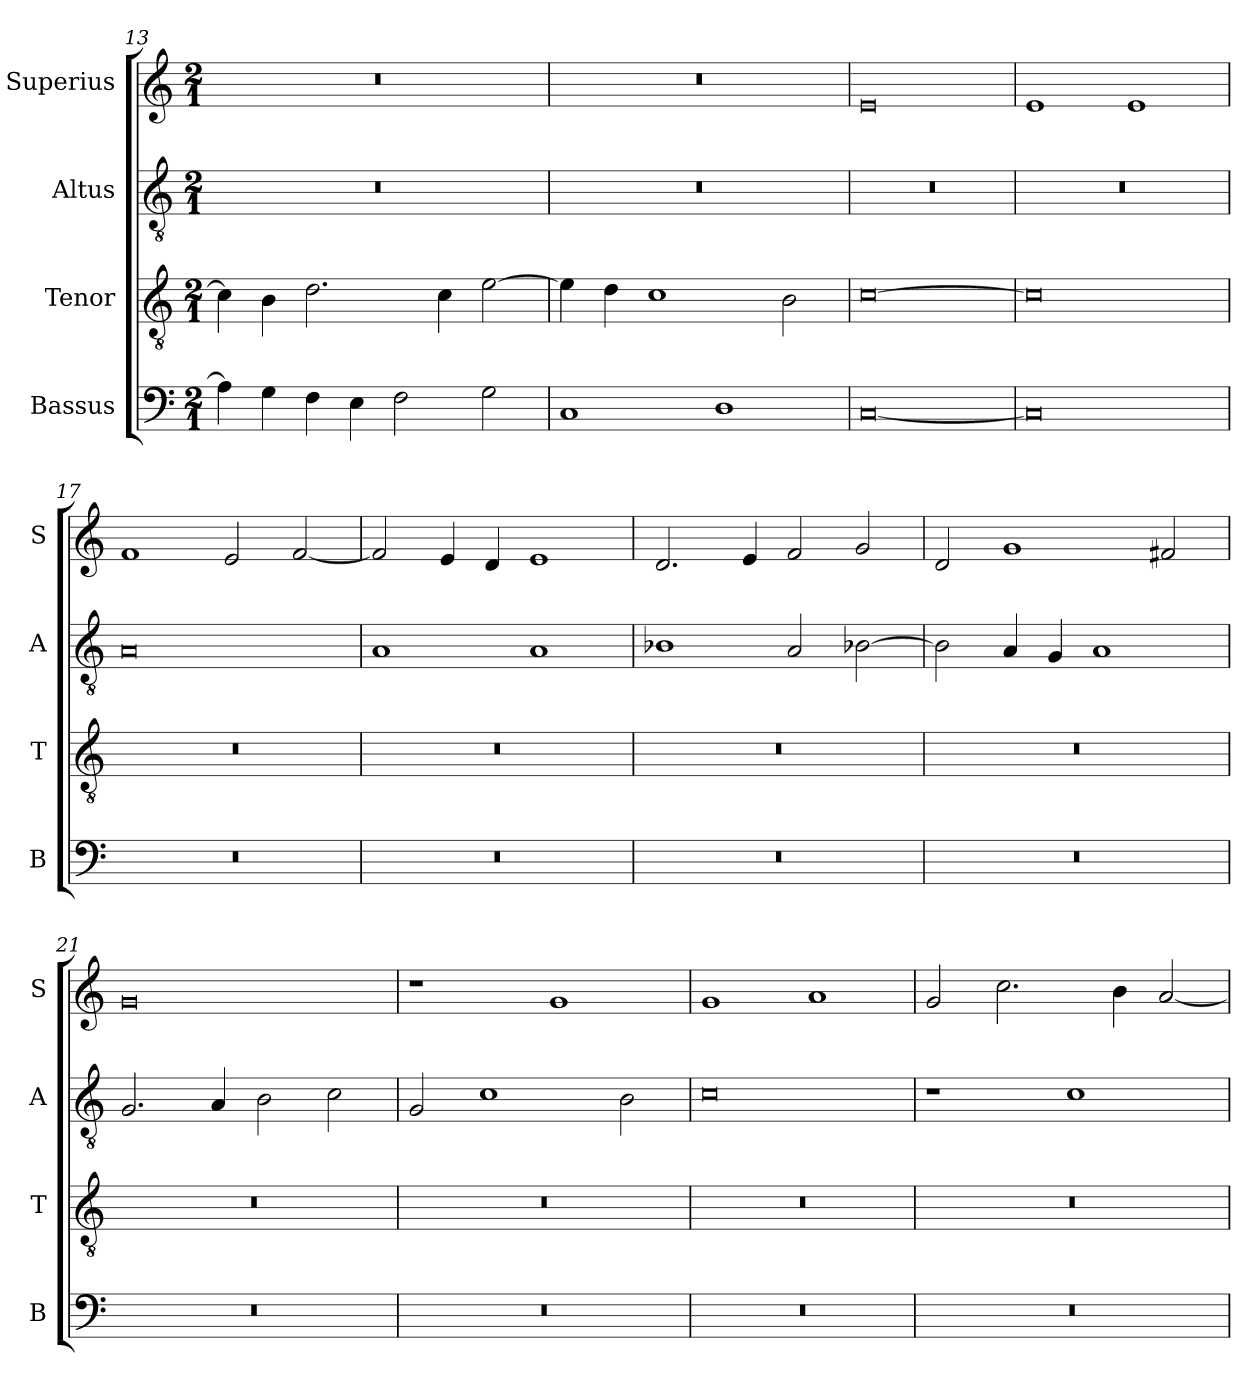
**kern	**kern	**kern	**kern
*part4	*part3	*part2	*part1
*staff4	*staff3	*staff2	*staff1
*I"Bassus	*I"Tenor	*I"Altus	*I"Superius
*I'B	*I'T	*I'A	*I'S
*clefF4	*clefGv2	*clefGv2	*clefG2
*k[]	*k[]	*k[]	*k[]
*M2/1	*M2/1	*M2/1	*M2/1
=13	=13	=13	=13
4A\]	4c\]	0r	0r
4G\	4B\	.	.
4F\	2.d\	.	.
4E\	.	.	.
2F\	.	.	.
.	4c\	.	.
2G\	[2e\	.	.
=14	=14	=14	=14
1C	4e\]	0r	0r
.	4d\	.	.
.	1c	.	.
1D	.	.	.
.	2B\	.	.
=15	=15	=15	=15
[0C	[0c	0r	0e
=16	=16	=16	=16
0C]	0c]	0r	1e
.	.	.	1e
=17	=17	=17	=17
0r	0r	0A	1f
.	.	.	2e/
.	.	.	[2f/
=18	=18	=18	=18
0r	0r	1A	2f/]
.	.	.	4e/
.	.	.	4d/
.	.	1A	1e
=19	=19	=19	=19
0r	0r	1B-X	2.d/
.	.	.	4e/
.	.	2A/	2f/
.	.	[2B-X\	2g/
=20	=20	=20	=20
0r	0r	2B-\]	2d/
.	.	4A/	1g
.	.	4G/	.
.	.	1A	.
.	.	.	2f#X/
=21	=21	=21	=21
0r	0r	2.G/	0g
.	.	4A/	.
.	.	2B\	.
.	.	2c\	.
=22	=22	=22	=22
0r	0r	2G/	1r
.	.	1c	.
.	.	.	1g
.	.	2B\	.
=23	=23	=23	=23
0r	0r	0c	1g
.	.	.	1a
=24	=24	=24	=24
0r	0r	1r	2g/
.	.	.	2.cc\
.	.	1c	.
.	.	.	4b\
.	.	.	[2a/
=	=	=	=
*-	*-	*-	*-
